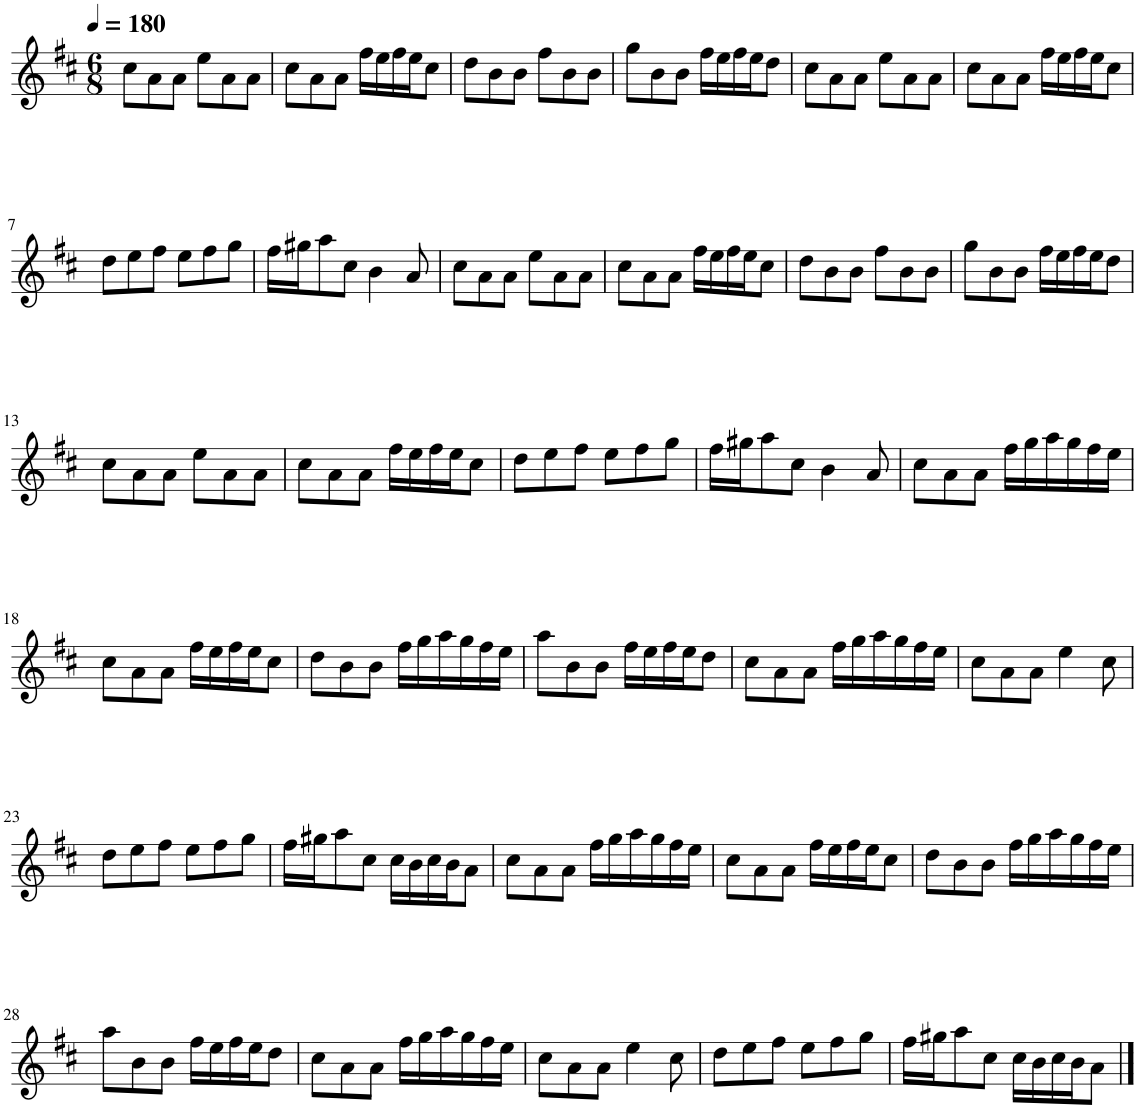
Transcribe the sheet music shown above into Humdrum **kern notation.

**kern
*part1
*staff1
*I"Piano
*I'Pno.
*clefG2
*k[f#c#]
*M6/8
*MM180
=1
8cc#\L
8a\
8a\J
8ee\L
8a\
8a\J
=2
8cc#\L
8a\
8a\J
16ff#\LL
16ee\
16ff#\
16ee\J
8cc#\J
=3
8dd\L
8b\
8b\J
8ff#\L
8b\
8b\J
=4
8gg\L
8b\
8b\J
16ff#\LL
16ee\
16ff#\
16ee\J
8dd\J
=5
8cc#\L
8a\
8a\J
8ee\L
8a\
8a\J
=6
8cc#\L
8a\
8a\J
16ff#\LL
16ee\
16ff#\
16ee\J
8cc#\J
!!LO:LB:g=z
=7
8dd\L
8ee\
8ff#\J
8ee\L
8ff#\
8gg\J
=8
16ff#\LL
16gg#X\J
8aa\
8cc#\J
4b\
8a/
=9
8cc#\L
8a\
8a\J
8ee\L
8a\
8a\J
=10
8cc#\L
8a\
8a\J
16ff#\LL
16ee\
16ff#\
16ee\J
8cc#\J
=11
8dd\L
8b\
8b\J
8ff#\L
8b\
8b\J
=12
8gg\L
8b\
8b\J
16ff#\LL
16ee\
16ff#\
16ee\J
8dd\J
!!LO:LB:g=z
=13
8cc#\L
8a\
8a\J
8ee\L
8a\
8a\J
=14
8cc#\L
8a\
8a\J
16ff#\LL
16ee\
16ff#\
16ee\J
8cc#\J
=15
8dd\L
8ee\
8ff#\J
8ee\L
8ff#\
8gg\J
=16
16ff#\LL
16gg#X\J
8aa\
8cc#\J
4b\
8a/
=17
8cc#\L
8a\
8a\J
16ff#\LL
16gg\
16aa\
16gg\
16ff#\
16ee\JJ
!!LO:LB:g=z
=18
8cc#\L
8a\
8a\J
16ff#\LL
16ee\
16ff#\
16ee\J
8cc#\J
=19
8dd\L
8b\
8b\J
16ff#\LL
16gg\
16aa\
16gg\
16ff#\
16ee\JJ
=20
8aa\L
8b\
8b\J
16ff#\LL
16ee\
16ff#\
16ee\J
8dd\J
=21
8cc#\L
8a\
8a\J
16ff#\LL
16gg\
16aa\
16gg\
16ff#\
16ee\JJ
=22
8cc#\L
8a\
8a\J
4ee\
8cc#\
!!LO:LB:g=z
=23
8dd\L
8ee\
8ff#\J
8ee\L
8ff#\
8gg\J
=24
16ff#\LL
16gg#X\J
8aa\
8cc#\J
16cc#\LL
16b\
16cc#\
16b\J
8a\J
=25
8cc#\L
8a\
8a\J
16ff#\LL
16gg\
16aa\
16gg\
16ff#\
16ee\JJ
=26
8cc#\L
8a\
8a\J
16ff#\LL
16ee\
16ff#\
16ee\J
8cc#\J
=27
8dd\L
8b\
8b\J
16ff#\LL
16gg\
16aa\
16gg\
16ff#\
16ee\JJ
!!LO:LB:g=z
=28
8aa\L
8b\
8b\J
16ff#\LL
16ee\
16ff#\
16ee\J
8dd\J
=29
8cc#\L
8a\
8a\J
16ff#\LL
16gg\
16aa\
16gg\
16ff#\
16ee\JJ
=30
8cc#\L
8a\
8a\J
4ee\
8cc#\
=31
8dd\L
8ee\
8ff#\J
8ee\L
8ff#\
8gg\J
=32
16ff#\LL
16gg#X\J
8aa\
8cc#\J
16cc#\LL
16b\
16cc#\
16b\J
8a\J
==
*-
